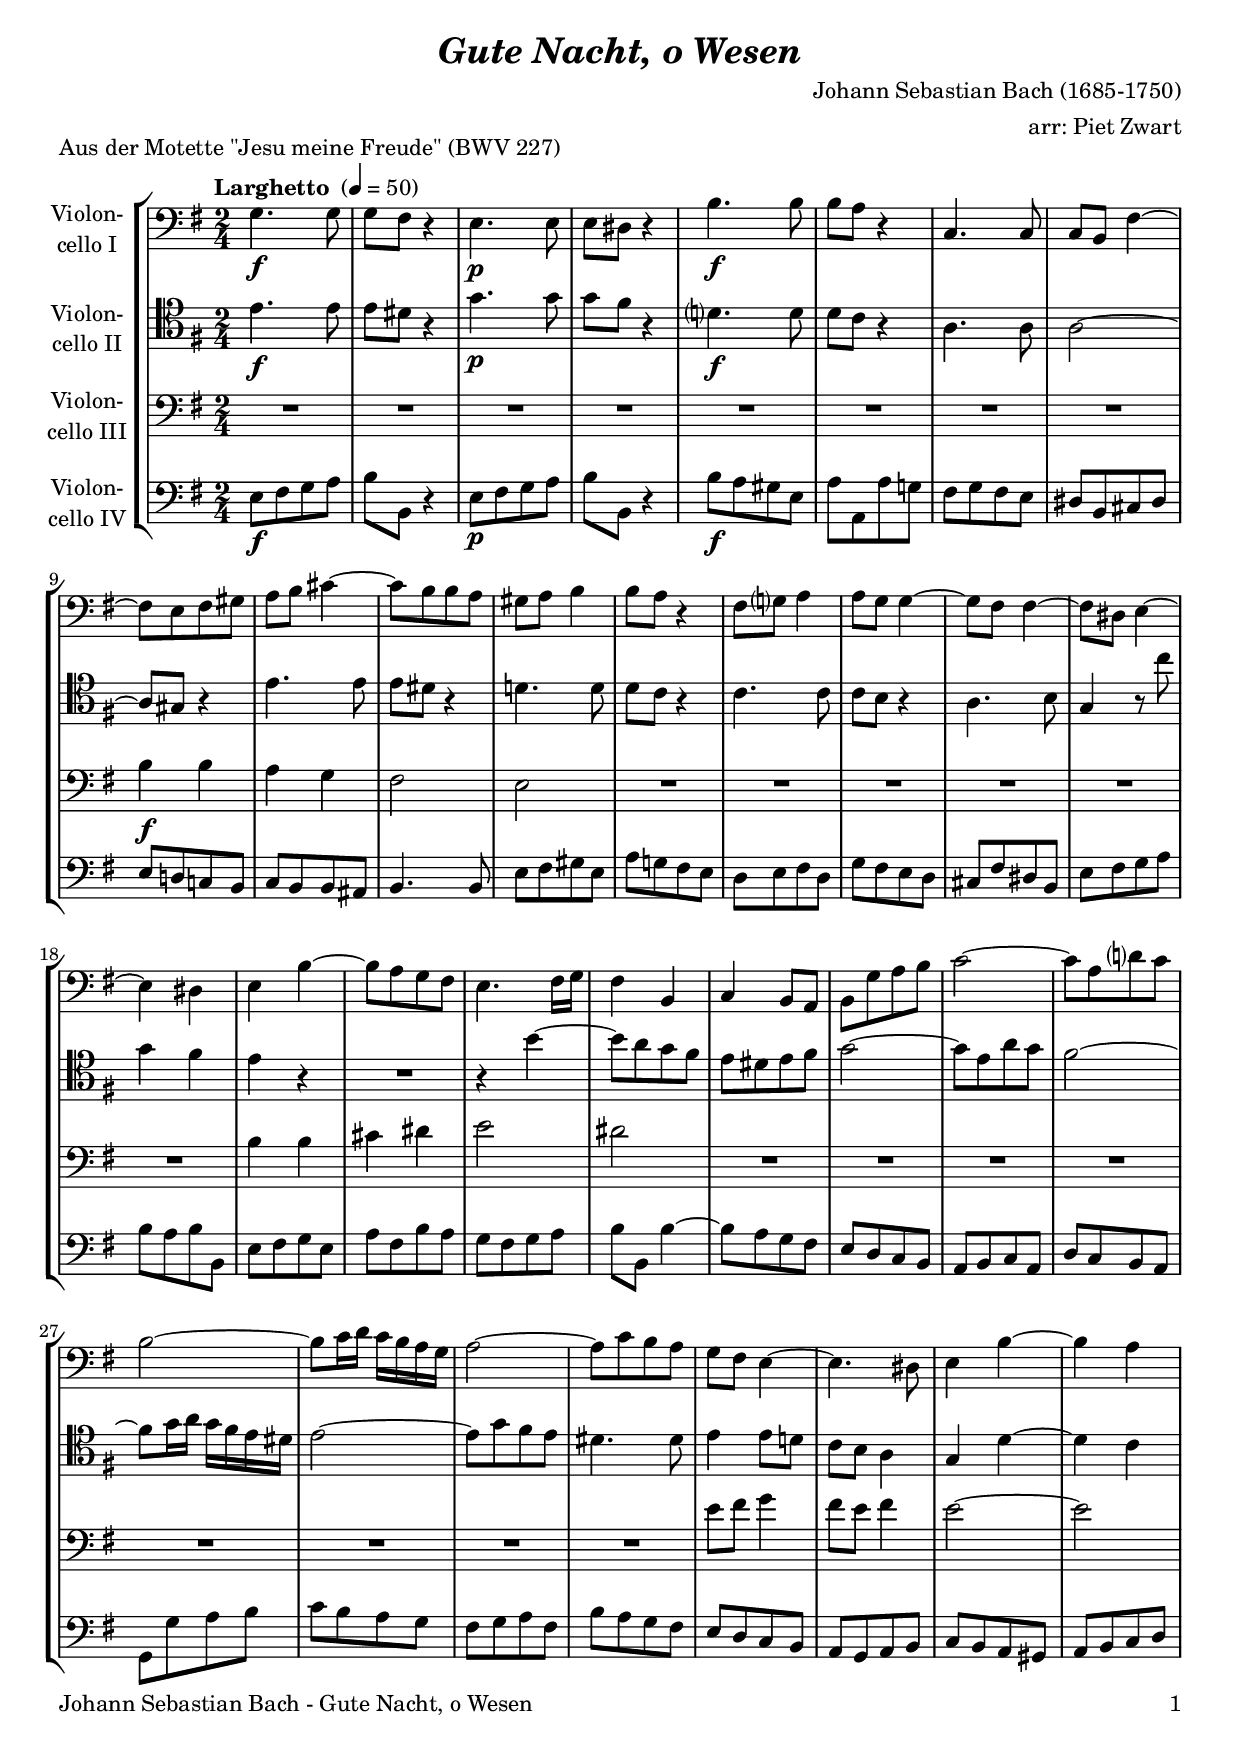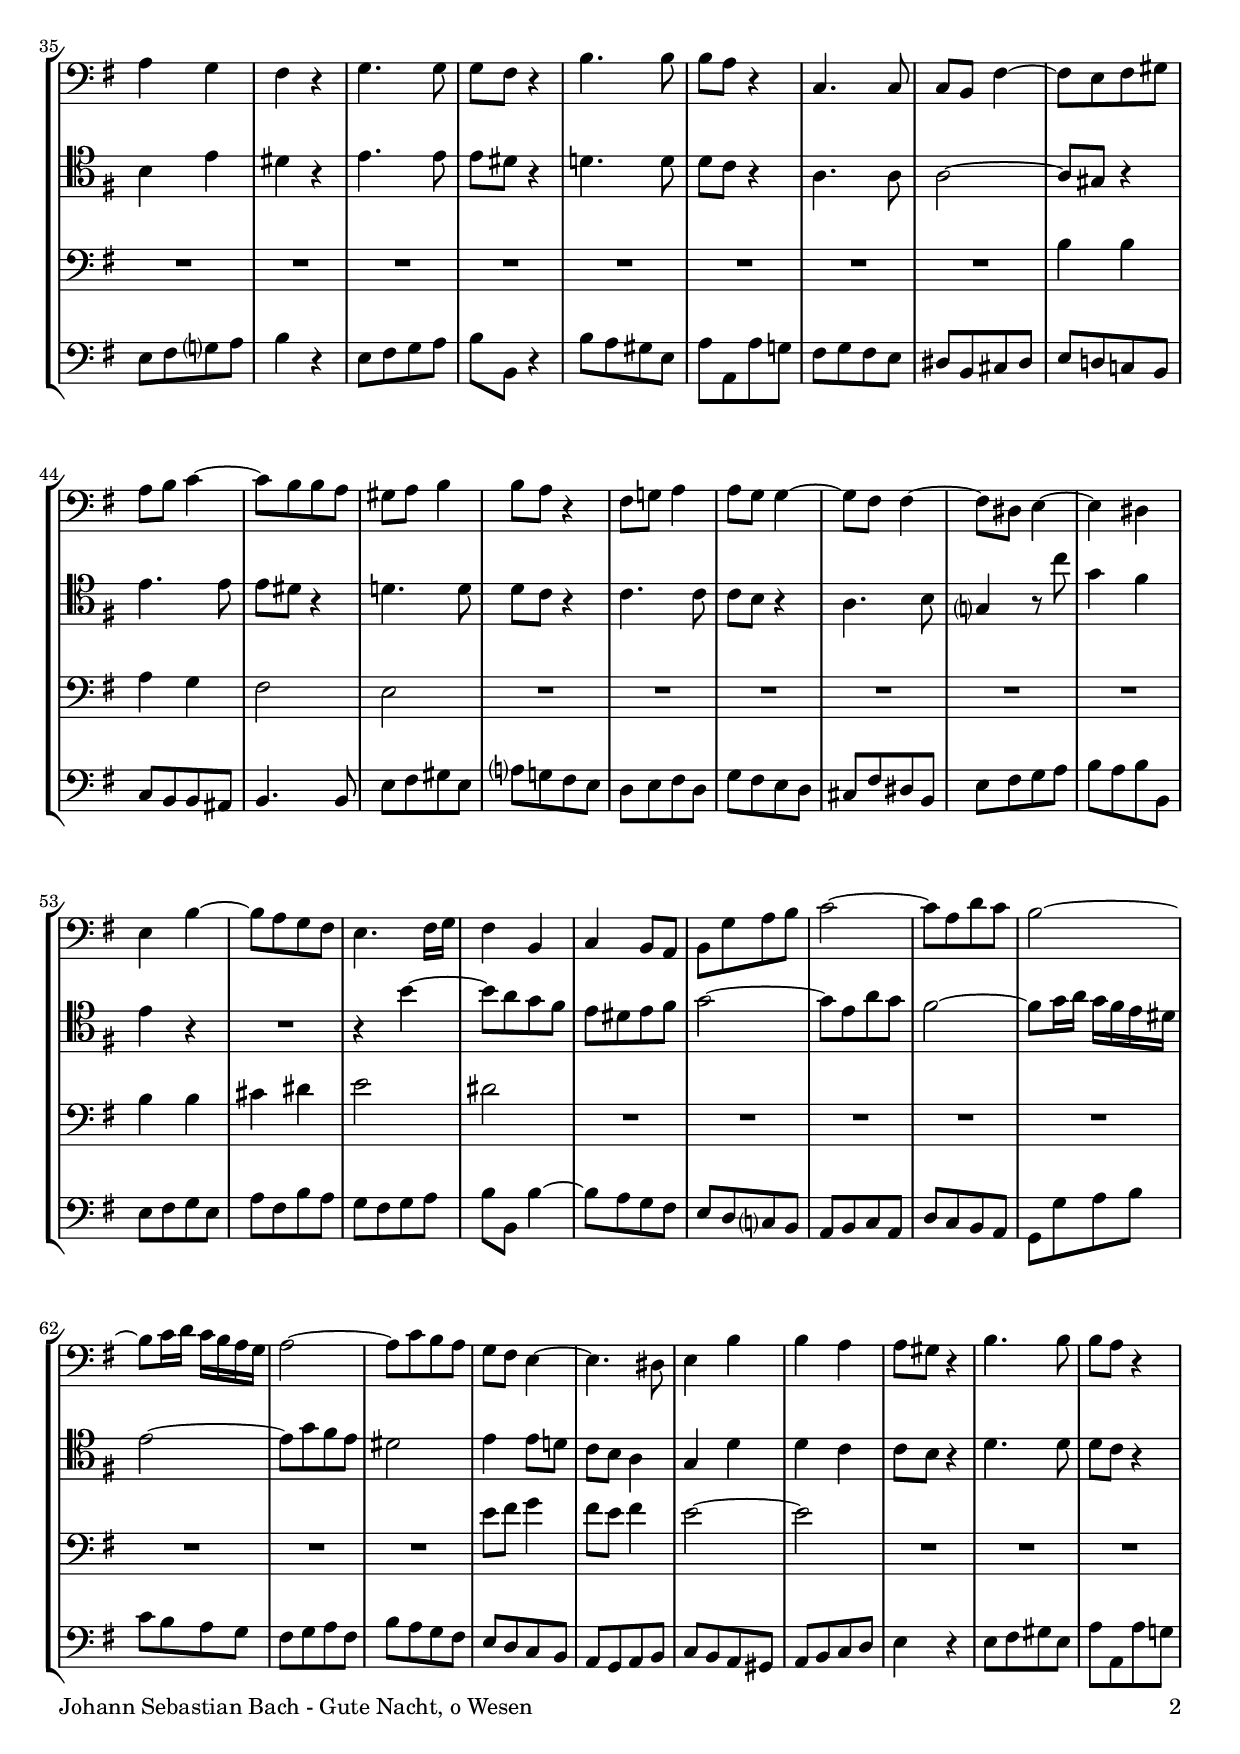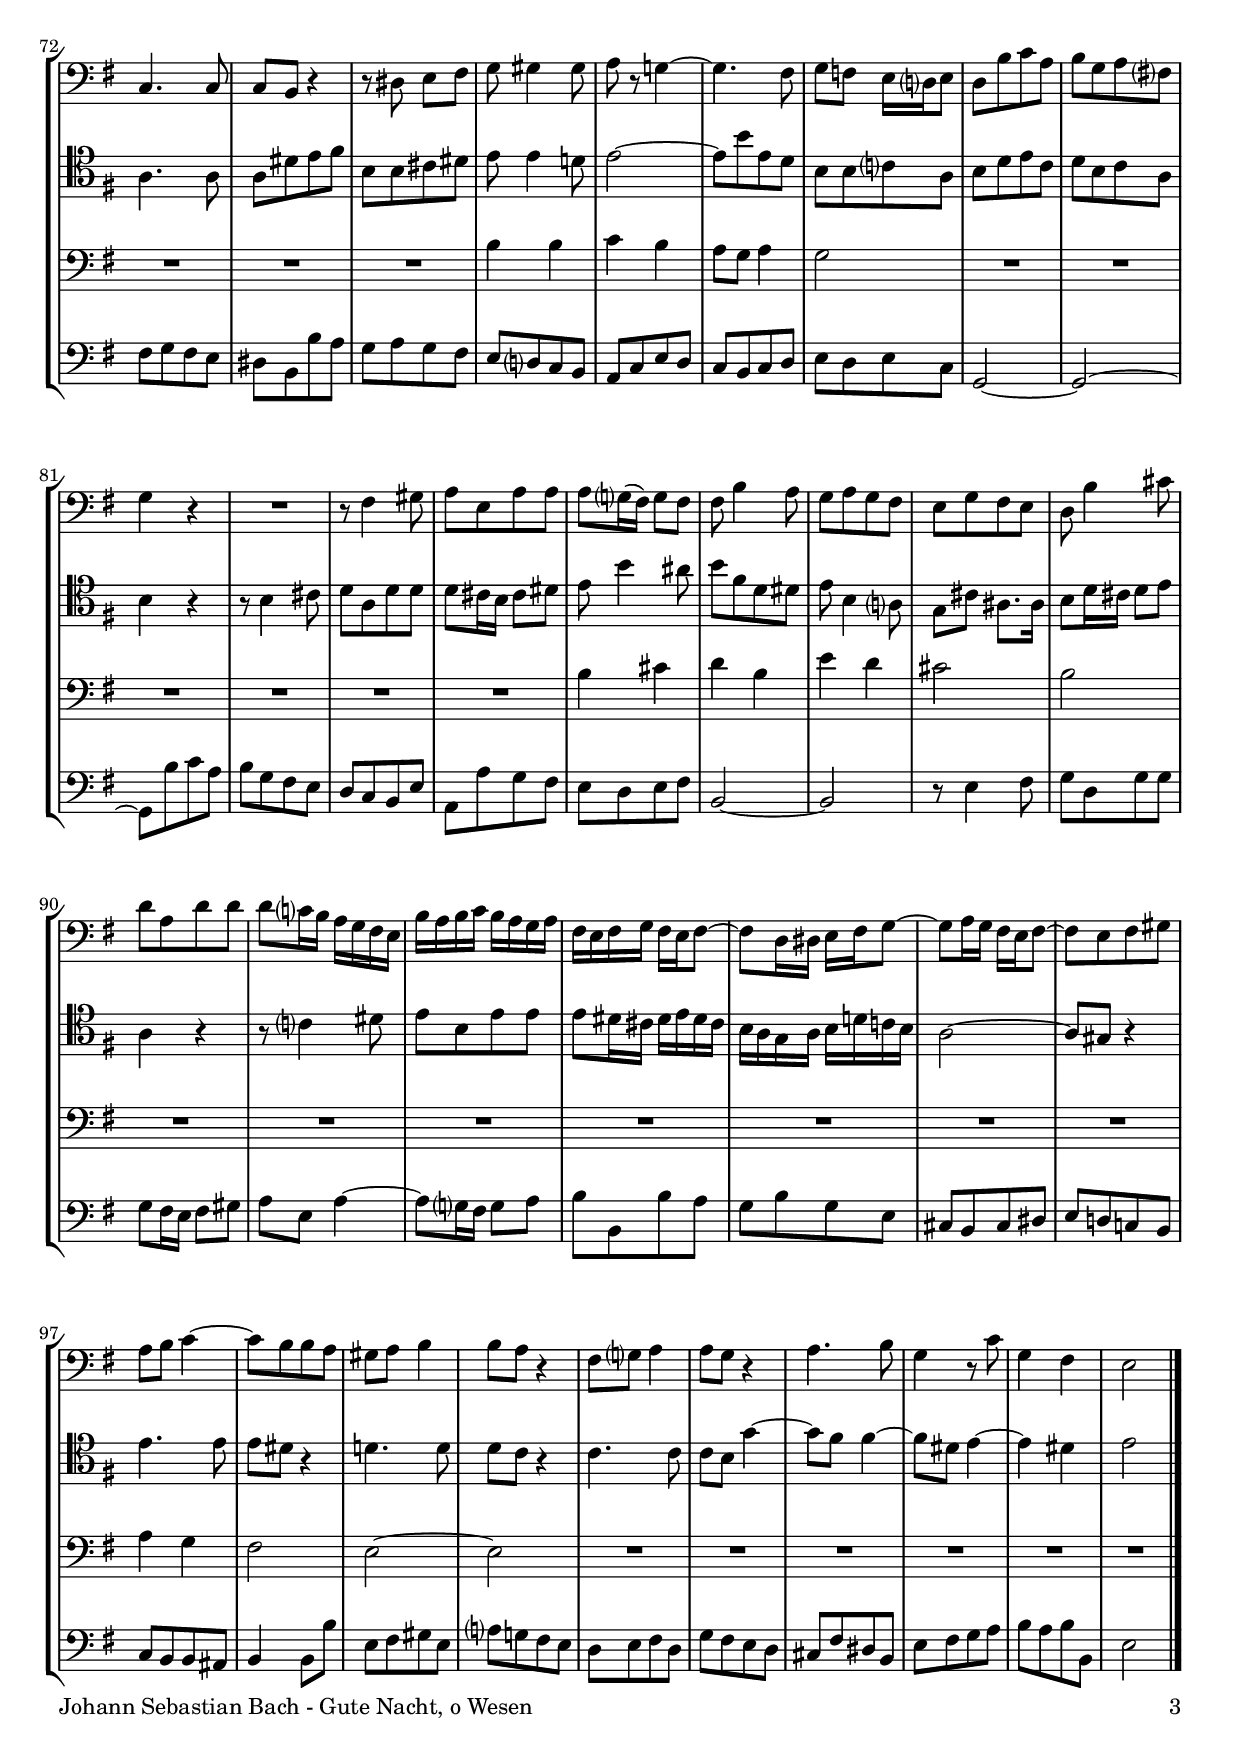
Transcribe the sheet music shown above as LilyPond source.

\version "2.18.2"
\include "deutsch.ly"
  
#(set-global-staff-size 19.5)

\header {
  title     = \markup \bold \italic "Gute Nacht, o Wesen"
  composer  = "Johann Sebastian Bach (1685-1750)"
  arranger  = "arr: Piet Zwart"
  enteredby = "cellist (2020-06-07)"
  piece     = "Aus der Motette \"Jesu meine Freude\" (BWV 227)"
}

voiceconsts = {
  \key g \minor
  \time 2/4
  \clef "bass"
%  \numericTimeSignature
  \compressFullBarRests
  % Set default beaming for all staves
  \set Timing.beamExceptions = #'()
  \set Timing.baseMoment     = #(ly:make-moment 1 2)
  \set Timing.beatStructure  = #'(1)
  \tempo "Larghetto " 4=50
}

micl = "clarinet"
mifl = "flute"
miob = "oboe"
mifh = "french horn"
misx = "tenor sax"
mist = "string ensemble 1"
miba = "cello"

dyna = \mark \markup \box \center-column { \tiny "1x:  pp" \tiny "2x: ppp" }
dynb = \mark \markup \box \center-column { \tiny "1x: mp" \tiny "2x: mf" }
rit  = \mark \markup \box \italic "ritenuto"

va = \relative c' {
  \voiceconsts
  
  b4.\f b8
  b a r4
  g4.\p g8
  g fis r4
  d'4.\f d8
  d c r4
  es,4. es8
  es d a'4~

  a8 g a h
  c d e4~
  e8 d d c
  h c d4
  d8 c r4
  a8 b? c4
  c8 b b4~
  b8 a a4~
  a8 fis g4~

  g fis
  g d'~
  d8 c b a
  g4. a16 b
  a4 d,
  es d8 c
  d b' c d
  es2~
  es8 c f? es

  d2~
  d8 es16 f es[ d c b]
  c2~
  c8 es d c
  b a g4~
  g4. fis8
  g4 d'~
  d c
  c b

  a r
  b4. b8
  b a r4
  d4. d8
  d c r4
  es,4. es8
  es d a'4~
  a8 g a h
  c d es4~
  es8 d d c

  h c d4
  d8 c r4
  a8 b! c4
  c8 b b4~
  b8 a a4~
  a8 fis g4~
  g fis
  g d'~
  d8 c b a

  g4. a16 b
  a4 d,
  es d8 c
  d b' c d
  es2~
  es8 c f es
  d2~
  d8 es16 f es[ d c b]
  c2~

  c8 es d c
  b a g4~
  g4. fis8
  g4 d'
  d c
  c8 h r4
  d4. d8
  d c r4
  es,4. es8
  es d r4

  r8 fis g[ a]
  b h4 h8
  c r b!4~
  b4. a8
  b as g16[ f? g8]
  f d' es c
  d b c a?
  b4 r
  R2

  r8 a4 h8
  c g c c
  c b?16( a) b8[ a]
  a d4 c8
  b c b a
  g b a g
  f d'4 e8
  f c f f
  f es?16 d c[ b a g]

  d' c d es d[ c b c]
  a g a b a[ g a8]~
  a f16 fis g[ a b8]~
  b c16 b a[ g a8]~
  a g a h
  c d es4~

  es8 d d c
  h c d4
  d8 c r4
  a8 b? c4
  c8 b r4
  c4. d8
  b4 r8 es
  b4 a
  g2 \bar "|."
}

vb = \relative c'' {
  \voiceconsts
  \clef "tenor"
  
  g4.\f g8
  g fis r4
  b4.\p b8
  b a r4
  f?4.\f f8
  f es r4
  c4. c8
  c2~

  c8 h r4
  g'4. g8
  g fis r4
  f!4. f8
  f es r4
  es4. es8
  es d r4
  c4. d8
  b4 r8 es'

  b4 a
  g r
  R2
  r4 d'~
  d8 c b a
  g fis g a
  b2~
  b8 g c b
  a2~

  a8 b16 c b[ a g fis]
  g2~
  g8 b a g
  fis4. fis8
  g4 g8 f!
  es d c4
  b f'~
  f es
  d g

  fis r
  g4. g8
  g fis r4
  f!4. f8
  f es r4
  c4. c8
  c2~
  c8 h r4
  g'4. g8
  g fis r4

  f!4. f8
  f es r4
  es4. es8
  es d r4
  c4. d8
  b?4 r8 es'
  b4 a
  g r
  R2

  r4 d'~
  d8 c b a
  g fis g a
  b2~
  b8 g c b
  a2~
  a8 b16 c b[ a g fis]
  g2~
  g8 b a g

  fis2
  g4 g8 f!
  es d c4
  b f'
  f es
  es8 d r4
  f4. f8
  f es r4
  c4. c8
  c fis g a

  d, d e fis
  g g4 f!8
  g2~
  g8 d' g, f
  d d es? c
  d f g es
  f d es c
  d4 r
  r8 d4 e8

  f c f f
  f e16 d e8[ fis]
  g d'4 cis8
  d a f fis
  g d4 c?8
  b e cis8.[ cis16]
  d8 f16 e f8[ g]
  c,4 r
  r8 es?4 fis8

  g d g g
  g fis16 e fis[ g fis e]
  d c b c d[ f! es! d]
  c2~
  c8 h r4
  g'4. g8

  g fis r4
  f!4. f8
  f es r4
  es4. es8
  es d b'4~
  b8 a a4~ a8 fis g4~
  g fis
  g2 \bar "|."
}

vc = \relative c' {
  \voiceconsts

  R2*8
  d4\f d
  c b
  a2
  g
  R2*6
  d'4 d
  e fis
  g2
  fis
  R2*8
  g8 a b4
  a8 g a4
  g2~
  g
  R2*8
  d4 d
  c b
  a2

  g
  R2*6
  d'4 d
  e fis
  g2
  fis
  R2*8
  g8 a b4
  a8 g a4
  g2~
  g
  R2*6

  d4 d es d
  c8 b c4
  b2
  R2*6
  d4 e
  f d
  g f
  e2
  d
  R2*7
  c4 b
  a2
  g~
  g
  R2*6 \bar "|."
}

vd = \relative c' {
  \voiceconsts

  g8\f a b c
  d d, r4
  g8\p a b c
  d d, r4
  d'8\f c h g
  c c, c' b!
  a b a g
  fis d e fis

  g f! es! d
  es d d cis
  d4. d8
  g a h g
  c b! a g
  f g a f
  b a g f
  e a fis d
  g a b c

  d c d d,
  g a b g
  c a d c
  b a b c
  d d, d'4~
  d8 c b a
  g f es d
  c d es c
  f es d c

  b b' c d
  es d c b
  a b c a
  d c b a
  g f es d
  c b c d
  es d c h
  c d es f
  g a b? c

  d4 r
  g,8 a b c
  d d, r4
  d'8 c h g
  c c, c' b!
  a b a g
  fis d e fis
  g f! es! d
  es d d cis
  d4. d8

  g a h g
  c? b! a g
  f g a f
  b a g f
  e a fis d
  g a b c
  d c d d,
  g a b g
  c a d c

  b a b c
  d d, d'4~
  d8 c b a
  g f es? d
  c d es c
  f es d c
  b b' c d
  es d c b
  a b c a

  d c b a
  g f es d
  c b c d
  es d c h
  c d es f
  g4 r
  g8 a h g
  c c, c' b!
  a b a g
  fis d d' c

  b c b a
  g f? es d
  c es g f
  es d es f
  g f g es
  b2~
  b~
  b8 d' es c
  d b a g

  f es d g
  c, c' b a
  g f g a
  d,2~
  d
  r8 g4 a8
  b f b b
  b a16 g a8[ h]
  c g c4~

  c8 b?16 a b8[ c]
  d d, d' c
  b d b g
  e d e fis
  g f! es! d
  es d d cis

  d4 d8 d'
  g, a h g
  c? b! a g
  f g a f
  b a g f
  e a fis d
  g a b c
  d c d d,
  g2 \bar "|."
}


music = \new StaffGroup <<
      \new Staff {
	\set Staff.midiInstrument = \miba
	\set Staff.instrumentName = \markup \center-column { "Violon-" "cello I" }
	\transpose g e { \va }
      }

      \new Staff {
	\set Staff.midiInstrument = \miba
	\set Staff.instrumentName = \markup \center-column { "Violon-" "cello II" }
	\transpose g e { \vb }
      }

      \new Staff {
	\set Staff.midiInstrument = \miba
	\set Staff.instrumentName = \markup \center-column { "Violon-" "cello III" }
	\transpose g e { \vc }
      }

      \new Staff {
	\set Staff.midiInstrument = \miba
	\set Staff.instrumentName = \markup \center-column { "Violon-" "cello IV" }
	\transpose g e { \vd }
      }
>>

\book {
   \paper {
    print-page-number = ##t
    print-first-page-number = ##t
    ragged-last-bottom = ##f
    oddHeaderMarkup = \markup \null
    evenHeaderMarkup = \markup \null
    oddFooterMarkup = \markup {
      \fill-line {
        \on-the-fly #print-page-number-check-first
        "Johann Sebastian Bach - Gute Nacht, o Wesen" \fromproperty #'page:page-number-string
      }
    }
    evenFooterMarkup = \oddFooterMarkup
  } \score {
    \music
    \layout {}
  }

  \score {
    \unfoldRepeats \music

    \midi {
      \context {
        \Score
      }
    }
  }
}